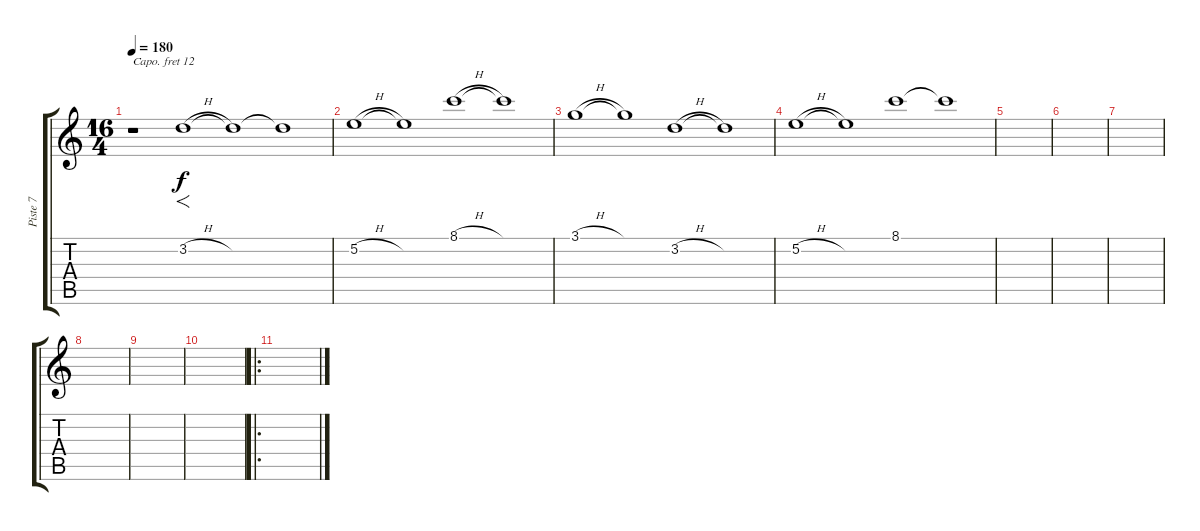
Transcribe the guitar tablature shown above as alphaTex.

\track ("Piste 7" "Piste 7") {instrument percussiveorgan}
\staff {score tabs}
\capo 12
\tuning (E4 B3 G3 D3 A2 E2) {hide}
\ts (16 4)
\tempo 180
\clef g2
\ks c
r.1{dy f instrument percussiveorgan} 3.2{h}.1{f} 3.2{t}.1 3.2{t}.1 |
5.2{h}.1 5.2{t}.1 8.1{h}.1 8.1{t}.1 |
3.1{h}.1 3.1{t}.1 3.2{h}.1 3.2{t}.1 |
5.2{h}.1 5.2{t}.1 8.1.1 8.1{t}.1 |
|
|
|
|
|
|
\ro
